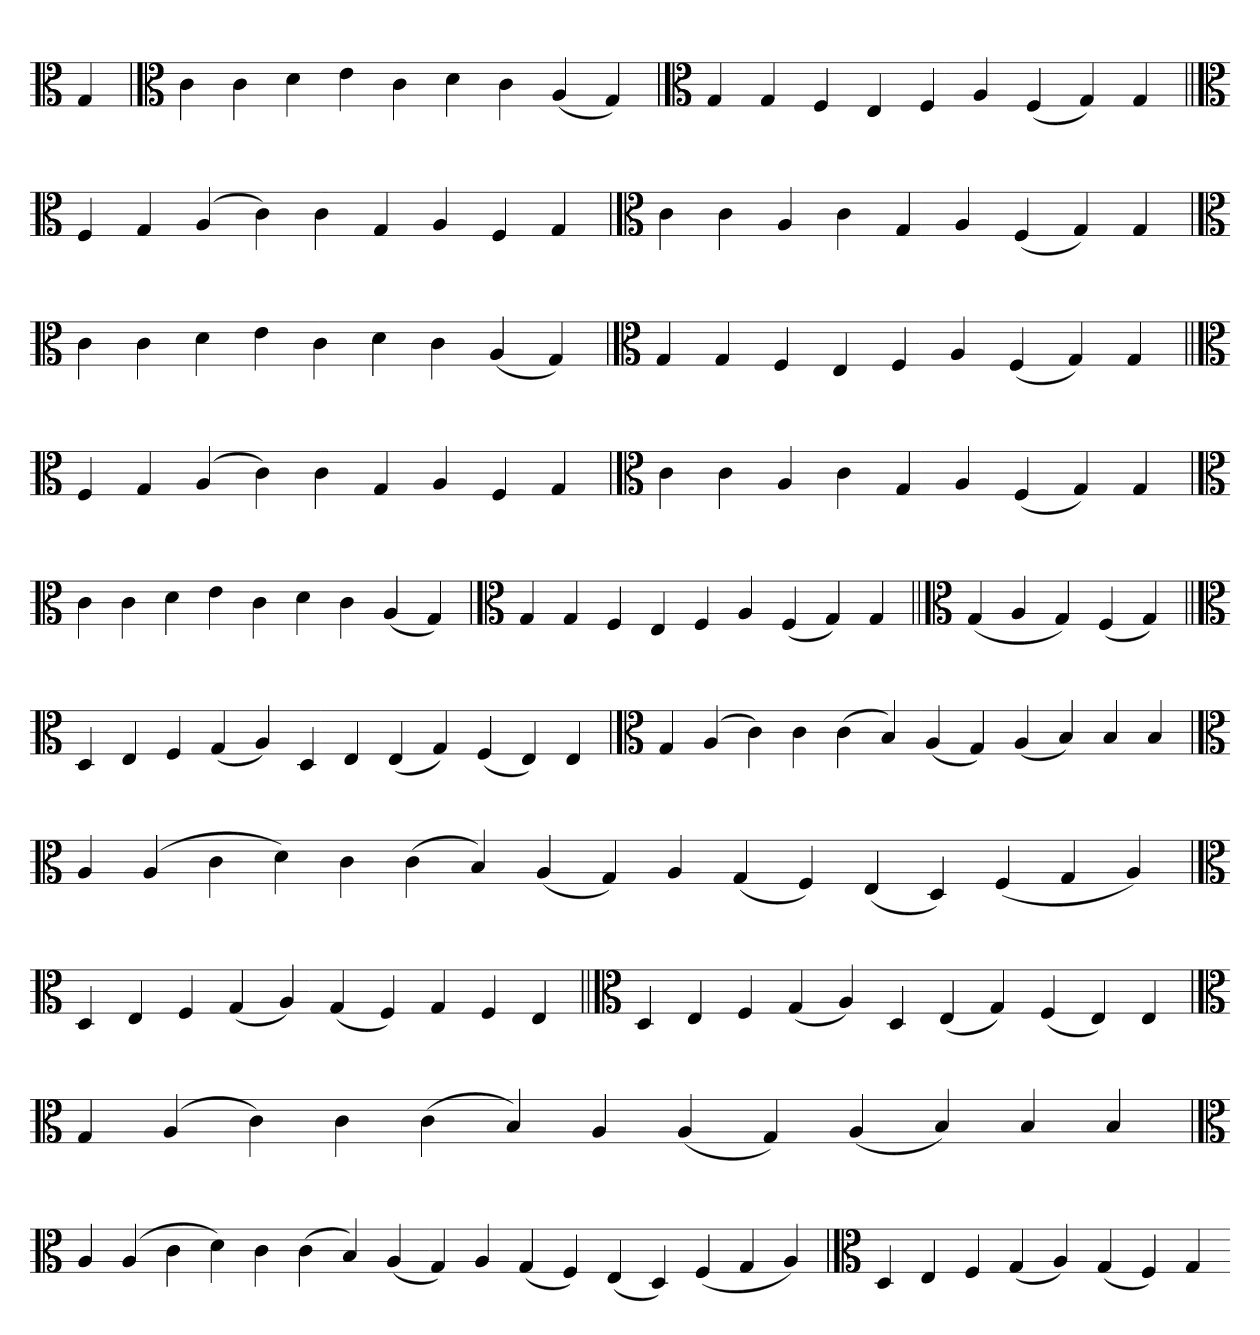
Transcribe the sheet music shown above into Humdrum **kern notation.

**kern
*part1
*staff1
*clefC3
=
4G
='
*clefC3
4c
4c
4d
4e
4c
4d
4c
(4A
4G)
=`
*clefC3
4G
4G
4F
4E
4F
4A
(4F
4G)
4G
=||
*clefC3
4F
4G
(4A
4c)
4c
4G
4A
4F
4G
=`
*clefC3
4c
4c
4A
4c
4G
4A
(4F
4G)
4G
='
*clefC3
4c
4c
4d
4e
4c
4d
4c
(4A
4G)
=`
*clefC3
4G
4G
4F
4E
4F
4A
(4F
4G)
4G
=||
*clefC3
4F
4G
(4A
4c)
4c
4G
4A
4F
4G
=`
*clefC3
4c
4c
4A
4c
4G
4A
(4F
4G)
4G
='
*clefC3
4c
4c
4d
4e
4c
4d
4c
(4A
4G)
=`
*clefC3
4G
4G
4F
4E
4F
4A
(4F
4G)
4G
=||
*clefC3
(4G
4A
4G)
(4F
4G)
=||
*clefC3
4D
4E
4F
(4G
4A)
4D
4E
(4E
4G)
(4F
4E)
4E
='
*clefC3
4G
(4A
4c)
4c
(4c
4B)
(4A
4G)
(4A
4B)
4B
4B
=
*clefC3
4A
(4A
4c
4d)
4c
(4c
4B)
(4A
4G)
4A
(4G
4F)
(4E
4D)
(4F
4G
4A)
='
*clefC3
4D
4E
4F
(4G
4A)
(4G
4F)
4G
4F
4E
=||
*clefC3
4D
4E
4F
(4G
4A)
4D
(4E
4G)
(4F
4E)
4E
='
*clefC3
4G
(4A
4c)
4c
(4c
4B)
4A
(4A
4G)
(4A
4B)
4B
4B
=
*clefC3
4A
(4A
4c
4d)
4c
(4c
4B)
(4A
4G)
4A
(4G
4F)
(4E
4D)
(4F
4G
4A)
='
*clefC3
4D
4E
4F
(4G
4A)
(4G
4F)
4G
=-
*-
